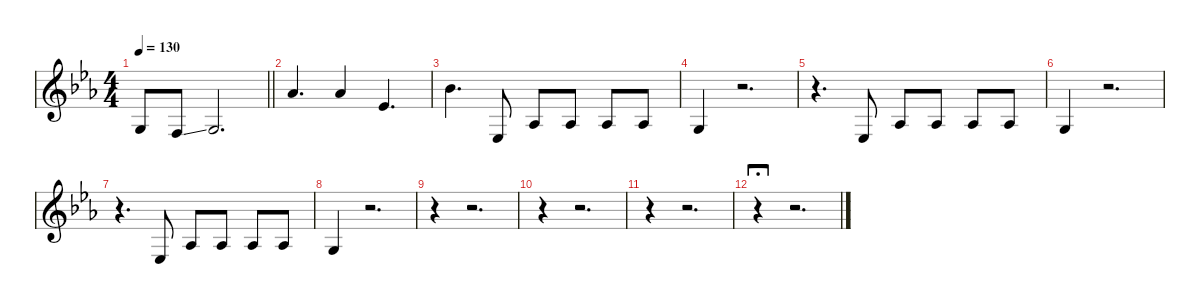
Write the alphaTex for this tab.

\defaultSystemsLayout 4
\hideDynamics
\bracketExtendMode nobrackets
\singleTrackTrackNamePolicy hidden
\multiTrackTrackNamePolicy hidden
\firstSystemTrackNameMode fullname
\otherSystemsTrackNameOrientation horizontal
\track ("Vocals" "led.synth.") {instrument lead2sawtooth}
\staff {score}
\tuning (E4 C4 G3 C3 G2 C2)
\ts (4 4)
\tempo 130
\clef g2
\barLineRight lightlight
\ks cminor
0.3{t acc forcenatural}.8{dy f beam Up} 5.4{ss acc forcenatural}.8{beam Up} 7.4{acc forcenatural}.2{d beam Up} |
4.1{acc b}.4{d beam Up} 4.1{acc b}.4{beam Up} 3.2{acc b}.4{d beam Up} |
6.1{acc b}.4{d beam Down} 3.4{acc b}.8{beam Up} 1.3{acc b}.8{beam Up} 1.3{acc b}.8{beam Up} 1.3{acc b}.8{beam Up} 1.3{acc b}.8{beam Up} |
0.3{acc forcenatural}.4{beam Up} r.2{d beam Up} |
r.4{d beam Down} 3.4{acc b}.8{beam Up} 1.3{acc b}.8{beam Up} 1.3{acc b}.8{beam Up} 1.3{acc b}.8{beam Up} 1.3{acc b}.8{beam Up} |
0.3{acc forcenatural}.4{beam Up} r.2{d beam Up} |
r.4{d beam Down} 3.4{acc b}.8{beam Up} 1.3{acc b}.8{beam Up} 1.3{acc b}.8{beam Up} 1.3{acc b}.8{beam Up} 1.3{acc b}.8{beam Up} |
0.3{acc forcenatural}.4{beam Up} r.2{d beam Up} |
r.4{beam Down} r.2{d beam Down} |
r.4{beam Down} r.2{d beam Down} |
r.4{beam Down} r.2{d beam Down} |
r.4{fermata (long 1) beam Down} r.2{d beam Down}
